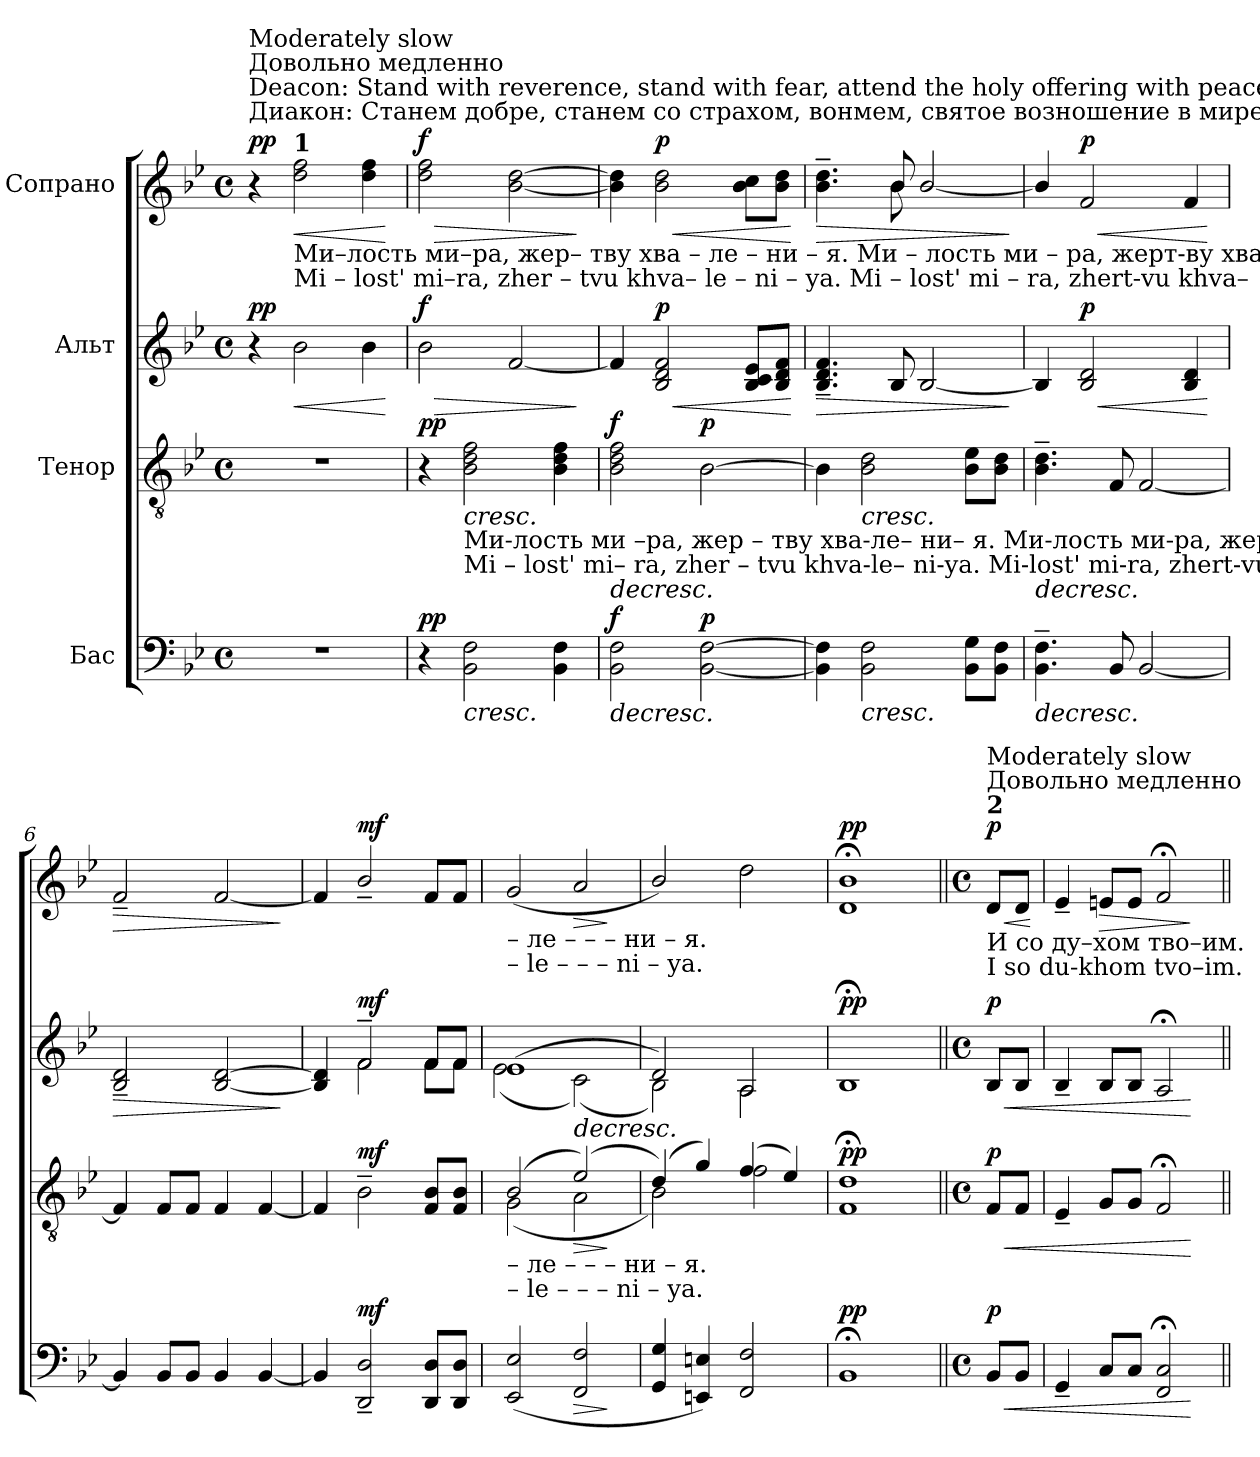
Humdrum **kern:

**kern	**dynam	**kern	**dynam	**kern	**dynam	**kern	**dynam
*part4	*part4	*part3	*part3	*part2	*part2	*part1	*part1
*staff4	*staff4	*staff3	*staff3	*staff2	*staff2	*staff1	*staff1
*I"Бас	*	*I"Тенор	*	*I"Альт	*	*I"Сопрано	*
*clefF4	*	*clefGv2	*	*clefG2	*	*clefG2	*
*k[b-e-]	*	*k[b-e-]	*	*k[b-e-]	*	*k[b-e-]	*
*M4/4	*	*M4/4	*	*M4/4	*	*M4/4	*
*met(c)	*	*met(c)	*	*met(c)	*	*met(c)	*
*MM60	*	*MM60	*	*MM60	*	*MM60	*
=1	=1	=1	=1	=1	=1	=1	=1
!	!	!	!	!	!	!LO:TX:a:t=Диакон&colon;  Станем добре, станем со страхом, вонмем, святое возношение в мире приносити.	!
!	!	!	!	!	!	!LO:TX:a:t=Deacon&colon;  Stand with reverence, stand with fear, attend the holy offering with peace.	!
!	!	!	!	!	!	!LO:TX:a:t=Довольно медленно	!
!	!	!	!	!	!	!LO:TX:a:t=Moderately slow	!
!	!	!	!	!	!LO:DY:a	!	!LO:DY:a
1r	.	1r	.	4r	pp	4r	pp
!	!	!	!	!	!	!LO:TX:b:t=Ми–лость ми–ра,        жер– тву   хва – ле  –  ни –  я.                  Ми – лость ми     –     ра,             жерт-ву  хва–	!
!	!	!	!	!	!	!LO:TX:b:t=Mi – lost'    mi–ra,       zher – tvu  khva– le   –   ni – ya.                 Mi  –   lost'   mi     –     ra,             zhert-vu khva–	!
!	!	!	!	!	!	!LO:TX:a:B:t=1	!
!	!	!	!	!	!LO:HP:b	!	!LO:HP:b
.	.	.	.	2b-\	<	2dd\ 2ff\	<
.	.	.	.	4b-\	.	4dd\ 4ff\	.
.	.	.	.	.	[	.	[
=2	=2	=2	=2	=2	=2	=2	=2
!	!LO:DY:a	!	!LO:DY:a	!	!LO:HP:b	!	!LO:HP:b
!	!	!	!	!	!LO:DY:n=1:a	!	!LO:DY:n=1:a
4r	pp	4r	pp	2b-\	> f	2dd\ 2ff\	> f
!	!	!LO:TX:b:t=Ми-лость ми –ра,                           жер  –  тву хва-ле– ни– я.        Ми-лость ми-ра,   жерт-ву  хва–	!	!	!	!	!
!	!	!LO:TX:b:t=Mi – lost'   mi– ra,                            zher  – tvu khva-le– ni-ya.           Mi-lost'   mi-ra,   zhert-vu khva–	!	!	!	!	!
!	!LO:HP:b	!	!LO:HP:b	!	!	!	!
2BB-\ 2F\	<	2B-\ 2d\ 2f\	<	.	.	.	.
.	.	.	.	[2f/	.	[2b-\ [2dd\	.
4BB-\ 4F\	.	4B-\ 4d\ 4f\	.	.	.	.	.
.	.	.	.	.	]	.	]
=3	=3	=3	=3	=3	=3	=3	=3
!	!LO:HP:b	!	!LO:HP:b	!	!	!	!
!	!LO:DY:n=1:a	!	!LO:DY:n=1:a	!	!	!	!
2BB-\ 2F\	> f	2B-\ 2d\ 2f\	> f	4f/]	.	4b-\] 4dd\]	.
!	!	!	!	!	!LO:HP:b	!	!LO:HP:b
!	!	!	!	!	!LO:DY:n=1:a	!	!LO:DY:n=1:a
.	.	.	.	2B-/ 2d/ 2f/	< p	2b-\ 2dd\	< p
!	!LO:DY:n=2:a	!	!LO:DY:n=2:a	!	!	!	!
[2BB-\ [2F\	p	[2B-\	p	.	.	.	.
.	.	.	.	8B-/ 8c/ 8e-/L	.	8b-\ 8cc\L	.
.	.	.	.	8B-/ 8d/ 8f/J	.	8b-\ 8dd\J	.
.	[	.	[	.	[	.	[
=4	=4	=4	=4	=4	=4	=4	=4
!	!	!	!	!	!LO:HP:b	!	!LO:HP:b
*	*	*	*	*	*	*^	*
4BB-\] 4F\]	.	4B-\]	.	4.B-/~ 4.d/~ 4.f/~	>	4.b-\~ 4.dd\~	4ryy	>
!	!LO:HP:b	!	!LO:HP:b	!	!	!	!	!
2BB-\ 2F\	<	2B-\ 2d\	<	.	.	.	8ryy	.
.	.	.	.	8B-/	.	8b-/	8b-\	.
.	.	.	.	[2B-/	.	[2b-/	2ryy	.
8BB-\ 8G\L	.	8B-\ 8e-\L	.	.	.	.	.	.
8BB-\ 8F\J	.	8B-\ 8d\J	.	.	.	.	.	.
*	*	*	*	*	*	*v	*v	*
.	]	.	]	.	]	.	]
=5	=5	=5	=5	=5	=5	=5	=5
!	!LO:HP:b	!	!LO:HP:b	!	!	!	!
4.BB-\~ 4.F\~	>	4.B-\~ 4.d\~	>	4B-/]	.	4b-/]	.
!	!	!	!	!	!LO:HP:b	!	!LO:HP:b
!	!	!	!	!	!LO:DY:n=1:a	!	!LO:DY:n=1:a
.	.	.	.	2B-/ 2d/	< p	2f/	< p
8BB-/	.	8F/	.	.	.	.	.
[2BB-/	.	[2F/	.	.	.	.	.
.	.	.	.	4B-/ 4d/	.	4f/	.
.	[	.	[	.	[	.	[
=6	=6	=6	=6	=6	=6	=6	=6
!	!	!	!	!	!LO:HP:b	!	!LO:HP:b
4BB-/]	.	4F/]	.	2B-/~ 2d/~	>	2f~/	>
8BB-/L	.	8F/L	.	.	.	.	.
8BB-/J	.	8F/J	.	.	.	.	.
4BB-/	.	4F/	.	[2B-/ [2d/	.	[2f/	.
[4BB-/	.	[4F/	.	.	.	.	.
.	.	.	.	.	]	.	]
=7	=7	=7	=7	=7	=7	=7	=7
*	*	*	*	*^	*	*	*
4BB-/]	.	4F/]	.	4B-/] 4d/]	4ryy	.	4f/]	.
!	!LO:DY:a	!	!LO:DY:a	!	!	!LO:DY:a	!	!LO:DY:a
2DD/~ 2D/~	mf	2B-~\	mf	2f~/	2f\	mf	2b-~/	mf
8DD/ 8D/L	.	8F/ 8B-/L	.	8f/L	8f\L	.	8f/L	.
8DD/ 8D/J	.	8F/ 8B-/J	.	8f/J	8f\J	.	8f/J	.
!!LO:LB:g=z
=8	=8	=8	=8	=8	=8	=8	=8	=8
*	*	*^	*	*	*	*	*	*
!	!	!	!	!	!	!	!	!LO:TX:b:t=– ле       –       –       –    ни       –       я.	!
!	!	!	!	!	!	!	!	!LO:TX:b:t=–  le        –      –       –     ni        –     ya.	!
!	!	!LO:TX:b:t=– ле       –       –       –    ни       –       я.	!	!	!	!	!	!	!
!	!	!LO:TX:b:t=–  le        –      –       –     ni        –     ya.	!	!	!	!	!	!	!
(2EE-/ 2E-/	.	(2B-/	(2G\	.	(1e-	(2e-\	.	(2g/	.
!	!LO:HP:b	!	!	!LO:HP:b	!	!	!LO:HP:b	!	!LO:HP:b
2FF/ 2F/	>	(2e-/)	2A\	>	.	(2c\)	>	2a/	>
*	*	*v	*v	*	*	*	*	*	*
*	*	*	*	*v	*v	*	*	*
.	]	.	]	.	.	.	]
=9	=9	=9	=9	=9	=9	=9	=9
*	*	*^	*	*^	*	*	*
4GG/ 4G/	.	(4d/)	2B-\)	.	2d/)	2B-\)	.	2b-/)	.
4EEn/ 4En/)	.	4g/)	.	.	.	.	.	.	.
2FF/ 2F/	.	(4f/	2f\	.	2A/	2A\	.	2dd\	.
.	.	4e-/)	.	.	.	.	.	.	.
*	*	*	*	*	*v	*v	*	*	*
=10	=10	=10	=10	=10	=10	=10	=10	=10
!	!LO:DY:a	!	!	!LO:DY:a	!	!LO:DY:a	!	!LO:DY:a
1BB-;<	pp	1d;<	1F	pp	1B-;<	pp	1d;< 1b-;<	pp
*	*	*v	*v	*	*	*	*	*
!!LO:LB:g=z
=11||	=11||	=11||	=11||	=11||	=11||	=11||	=11||
*M4/4	*	*M4/4	*	*M4/4	*	*M4/4	*
*met(c)	*	*met(c)	*	*met(c)	*	*met(c)	*
*	*	*	*	*	*	*MM60	*
*	*	*^	*	*	*	*	*
!	!	!	!	!	!	!	!LO:TX:a:B:t=2	!
!	!	!	!	!	!	!	!LO:TX:a:t=Довольно медленно	!
!	!	!	!	!	!	!	!LO:TX:a:t=Moderately slow	!
!	!	!	!	!	!	!	!LO:TX:b:t=И     со      ду–хом  тво–им.	!
!	!	!	!	!	!	!	!LO:TX:b:t=I      so    du-khom tvo–im.	!
!	!	!LO:TX:b:t=И     со      ду–хом  тво–им.	!	!	!	!	!	!
!	!	!LO:TX:b:t=I      so    du-khom tvo–im.	!	!	!	!	!	!
!	!LO:HP:b	!	!	!LO:HP:b	!	!LO:HP:b	!	!LO:HP:b
!	!LO:DY:n=1:a	!	!	!LO:DY:n=1:a	!	!LO:DY:n=1:a	!	!LO:DY:n=1:a
*	*	*v	*v	*	*	*	*	*
8BB-/L	< p	8F/L	< p	8B-/L	< p	8d/L	< p
8BB-/J	.	8F/J	.	8B-/J	.	8d/J	.
.	]	.	]	.	]	.	[
=12	=12	=12	=12	=12	=12	=12	=12
4GG~/	.	4E-~/	.	4B-~/	.	4e-~/	.
!	!	!	!	!	!	!	!LO:HP:b
8C/L	.	8G/L	.	8B-/L	.	8en/L	>
8C/J	.	8G/J	.	8B-/J	.	8e/J	.
2FF/;< 2C/;<	.	2F;</	.	2A;</	.	2f;</	.
.	[	.	[	.	[	.	]
=||	=||	=||	=||	=||	=||	=||	=||
*-	*-	*-	*-	*-	*-	*-	*-
